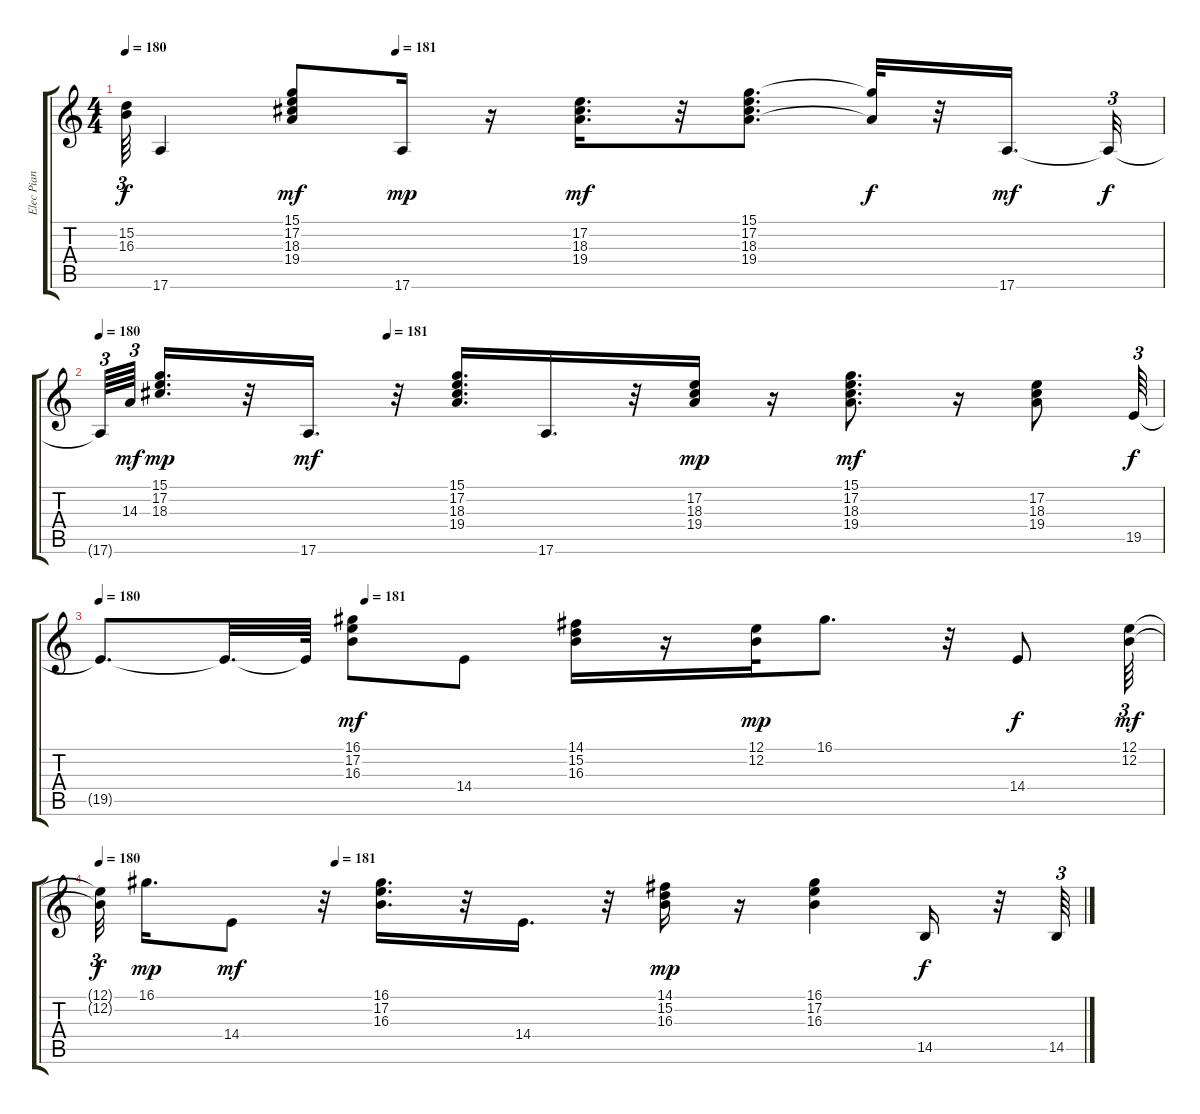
\track ("Elec Pian" "Elec Pian") {instrument honkytonkpiano}
\staff {score tabs}
\tuning (E4 B3 G3 D3 A2 E2) {hide}
\ts (4 4)
\tempo 180
\tempo (181 0.2604166666666667)
\clef g2
\ks c
(15.2{t} 16.3{t}).64{tu (3 2) dy f} 17.6.4 (15.1 17.2 18.3 19.4).8{dy mf} 17.6.16{dy mp} r.16 (17.2 18.3 19.4).16{d dy mf} r.32 (15.1 17.2 18.3 19.4).8{d} (15.1{t} 19.4{t}).32{dy f} r.32 17.6.16{d dy mf} 17.6{t}.32{tu (3 2) dy f} |
\tempo 180
\tempo (181 0.2708333333333333)
17.6{t}.64{tu (3 2)} 14.3.64{tu (3 2) dy mf beam splitsecondary} (15.1 17.2 18.3).16{d dy mp} r.32 17.6.16{d dy mf} r.32 (15.1 17.2 18.3 19.4).16{d} 17.6.16{d} r.32 (17.2 18.3 19.4).16{dy mp} r.16 (15.1 17.2 18.3 19.4).8{d dy mf} r.16 (17.2 18.3 19.4).8 19.5.64{tu (3 2) dy f} |
\tempo 180
\tempo (181 0.25)
19.5{t}.8{d} 19.5{t}.32{d} 19.5{t}.64 (16.1 17.2 16.3).8{dy mf} 14.4.8 (14.1 15.2 16.3).16 r.16 (12.1 12.2).32{dy mp} 16.1.8{d} r.32 14.4.8{dy f} (12.1 12.2).64{tu (3 2) dy mf} |
\tempo 180
\tempo (181 0.23958333333333334)
(12.1{t} 12.2{t}).32{tu (3 2) dy f beam splitsecondary} 16.1.16{d dy mp} 14.4.8{dy mf} r.32 (16.1 17.2 16.3).16{d} r.32 14.4.16{d} r.32 (14.1 15.2 16.3).16{dy mp} r.16 (16.1 17.2 16.3).4 14.5.16{dy f} r.32 14.5.64{tu (3 2)}
